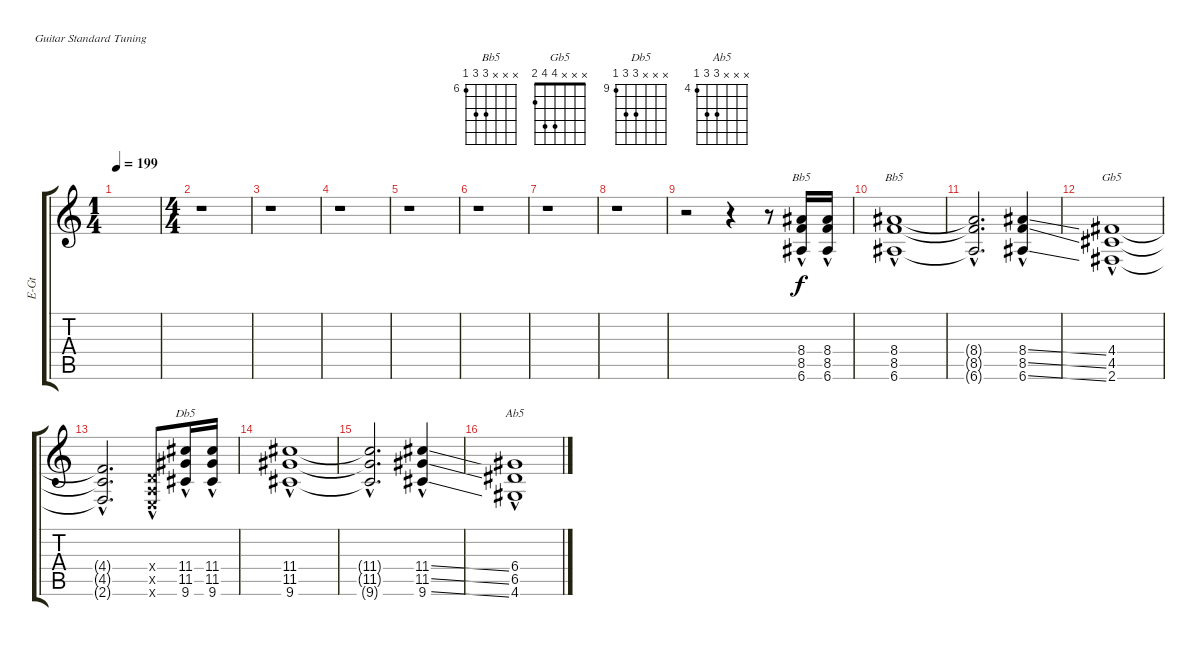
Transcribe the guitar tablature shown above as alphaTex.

\track ("Guitar 2: Overdrive" "E-Gt") {instrument overdrivenguitar}
\staff {score tabs}
\tuning (E4 B3 G3 D3 A2 E2)
\chord ("Bb5" x x x 8 8 6) {firstfret 6}
\chord ("Gb5" x x x 4 4 2)
\chord ("Db5" x x x 11 11 9) {firstfret 9}
\chord ("Ab5" x x x 6 6 4) {firstfret 4}
\ts (1 4)
\tempo 199
\clef g2
\ks c
|
\ts (4 4)
r.1 |
r.1 |
r.1 |
r.1 |
r.1 |
r.1 |
r.1 |
r.2 r.4 r.8 (8.4{hac} 8.5{hac} 6.6{hac}).16{ch "Bb5"} (8.4{hac} 8.5{hac} 6.6{hac}).16 |
(8.4{hac} 8.5{hac} 6.6{hac}).1{ch "Bb5"} |
(8.4{hac t} 8.5{hac t} 6.6{hac t}).2{d} (8.4{ss hac} 8.5{ss hac} 6.6{ss hac}).4 |
(4.4{hac} 4.5{hac} 2.6{hac}).1{ch "Gb5"} |
(4.4{hac t} 4.5{hac t} 2.6{hac t}).2{d} (0.4{hac x} 0.5{hac x} 0.6{hac x}).8 (11.4{hac} 11.5{hac} 9.6{hac}).16{ch "Db5"} (11.4{hac} 11.5{hac} 9.6{hac}).16 |
(11.4{hac} 11.5{hac} 9.6{hac}).1 |
(11.4{hac t} 11.5{hac t} 9.6{hac t}).2{d} (11.4{ss hac} 11.5{ss hac} 9.6{ss hac}).4 |
(6.4{hac} 6.5{hac} 4.6{hac}).1{ch "Ab5"}
